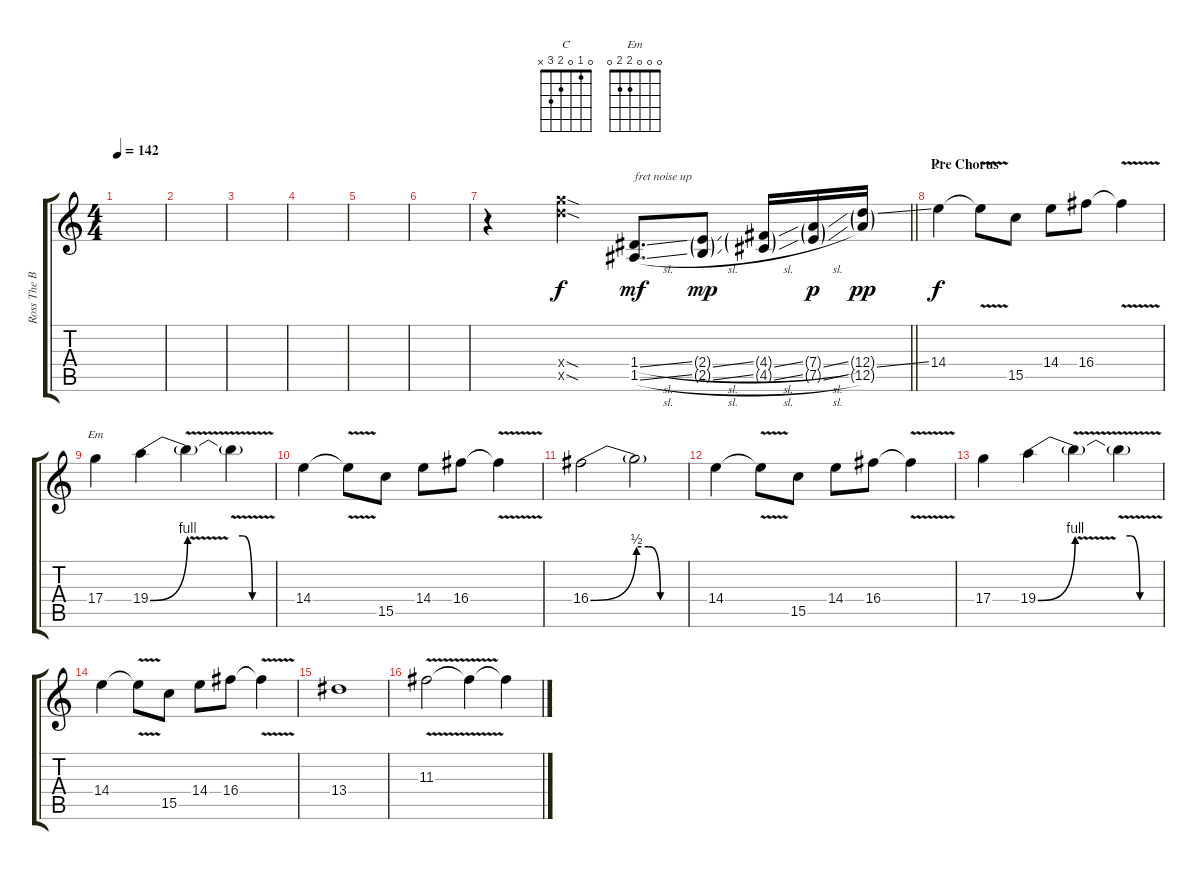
\track ("Ross The Boss-Lead" "Ross The B") {instrument distortionguitar}
\staff {score tabs}
\tuning (E4 B3 G3 D3 A2 E2) {hide}
\chord ("C" 0 1 0 2 3 x)
\chord ("Em" 0 0 0 2 2 0)
\ts (4 4)
\tempo 142
\clef g2
\ks c
|
|
|
|
|
|
\barLineRight lightlight
r.4 (17.4{sod x} 17.5{sod x}).4 (1.4{sl} 1.5{sl}).8{d txt "fret noise up" dy mf} (2.4{sl g} 2.5{sl g}).8{dy mp} (4.4{sl g} 4.5{sl g}).16 (7.4{sl g} 7.5{sl g}).16{dy p} (12.4{ss g} 12.5{g}).16{dy pp} |
\section ("" "Pre Chorus")
14.4.4{ch "C" dy f volume 8} 14.4{v t}.8 15.5.8 14.4.8 16.4.8 16.4{v t}.4 |
17.4.4{ch "Em"} 19.4{be (bend 0 0 60 4)}.4 19.4{v t}.4 19.4{be (custom 0 4 15 4 30 0 60 0) t}.4 |
14.4.4 14.4{v t}.8 15.5.8 14.4.8 16.4.8 16.4{v t}.4 |
16.4{be (bend 0 0 60 2)}.2 16.4{be (custom 0 2 15 2 30 0 60 0) t}.2 |
14.4.4 14.4{v t}.8 15.5.8 14.4.8 16.4.8 16.4{v t}.4 |
17.4.4 19.4{be (bend 0 0 60 4)}.4 19.4{v t}.4 19.4{be (custom 0 4 15 4 30 0 60 0) t}.4 |
14.4.4 14.4{v t}.8 15.5.8 14.4.8 16.4.8 16.4{v t}.4 |
13.4.1 |
11.3{v}.2 11.3{t}.4 11.3{ss t}.4
